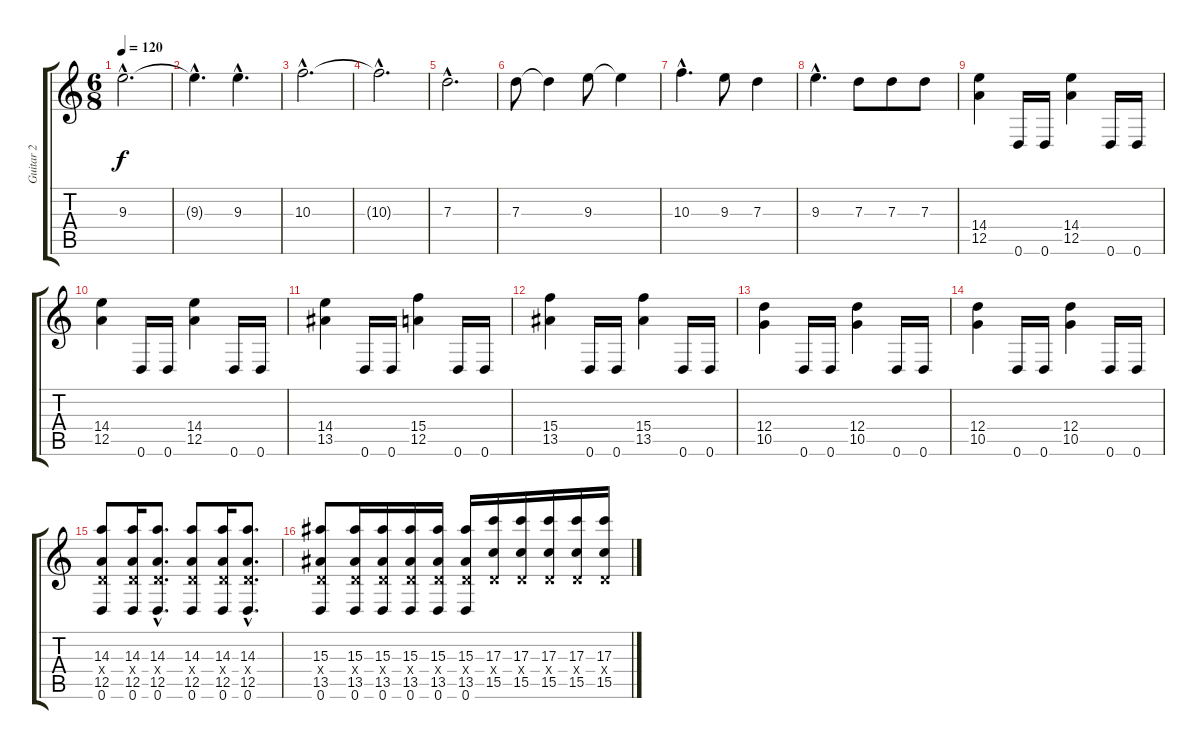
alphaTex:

\track ("Guitar 2" "Guitar 2") {instrument distortionguitar}
\staff {score tabs}
\tuning (E4 B3 G3 D3 A2 D2) {hide}
\ts (6 8)
\tempo 120
\clef g2
\ks c
9.3{hac}.2{d dy f} |
9.3{hac t}.4{d} 9.3{hac}.4{d} |
10.3{hac}.2{d} |
10.3{hac t}.2{d} |
7.3{hac}.2{d} |
7.3.8 7.3{t}.4 9.3.8 9.3{t}.4 |
10.3{hac}.4{d} 9.3.8 7.3.4 |
9.3{hac}.4{d} 7.3.8 7.3.8 7.3.8 |
(14.4 12.5).4 0.6.16 0.6.16 (14.4 12.5).4 0.6.16 0.6.16 |
(14.4 12.5).4 0.6.16 0.6.16 (14.4 12.5).4 0.6.16 0.6.16 |
(14.4 13.5).4 0.6.16 0.6.16 (15.4 12.5).4 0.6.16 0.6.16 |
(15.4 13.5).4 0.6.16 0.6.16 (15.4 13.5).4 0.6.16 0.6.16 |
(12.4 10.5).4 0.6.16 0.6.16 (12.4 10.5).4 0.6.16 0.6.16 |
(12.4 10.5).4 0.6.16 0.6.16 (12.4 10.5).4 0.6.16 0.6.16 |
(14.3 0.4{x} 12.5 0.6).8 (14.3 0.4{x} 12.5 0.6).16 (14.3{hac} 0.4{hac x} 12.5{hac} 0.6{hac}).8{d} (14.3 0.4{x} 12.5 0.6).8 (14.3 0.4{x} 12.5 0.6).16 (14.3{hac} 0.4{hac x} 12.5{hac} 0.6{hac}).8{d} |
(15.3 0.4{x} 13.5 0.6).8 (15.3 0.4{x} 13.5 0.6).16 (15.3 0.4{x} 13.5 0.6).16 (15.3 0.4{x} 13.5 0.6).16 (15.3 0.4{x} 13.5 0.6).16 (15.3 0.4{x} 13.5 0.6).16 (17.3 0.4{x} 15.5).16 (17.3 0.4{x} 15.5).16 (17.3 0.4{x} 15.5).16 (17.3 0.4{x} 15.5).16 (17.3 0.4{x} 15.5).16
